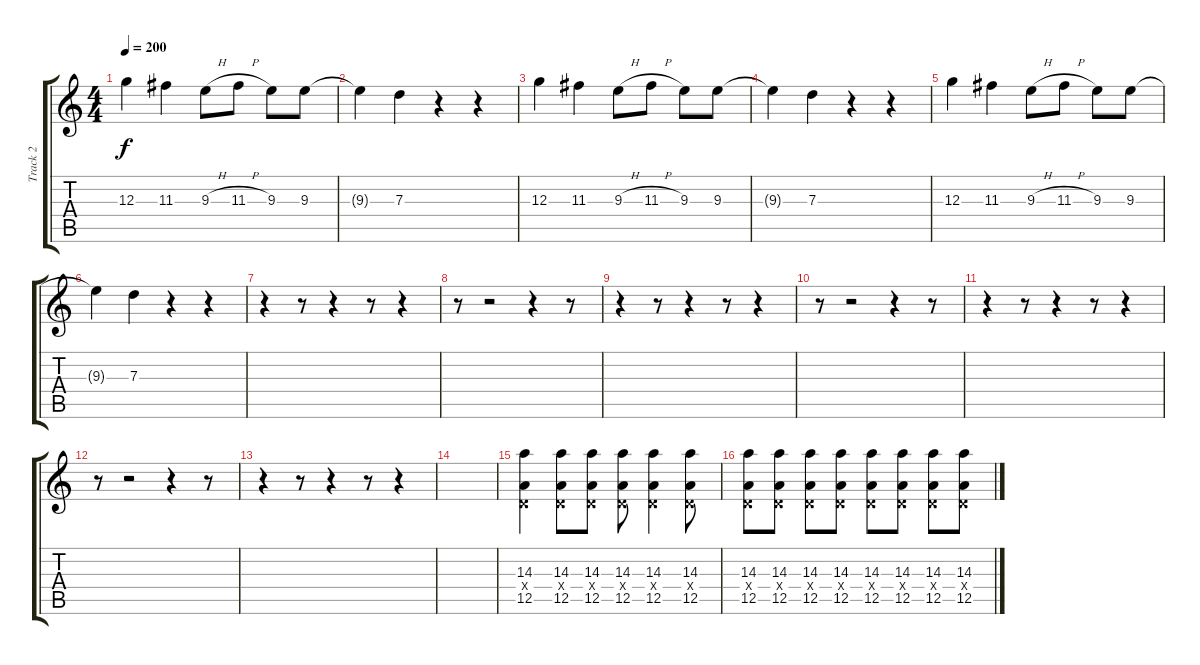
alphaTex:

\track ("Track 2" "Track 2") {instrument distortionguitar}
\staff {score tabs}
\tuning (E4 B3 G3 D3 A2 D2) {hide}
\ts (4 4)
\tempo 200
\clef g2
\ks c
12.3.4{dy f} 11.3.4 9.3{h}.8 11.3{h}.8 9.3.8 9.3.8 |
9.3{t}.4 7.3.4 r.4 r.4 |
12.3.4 11.3.4 9.3{h}.8 11.3{h}.8 9.3.8 9.3.8 |
9.3{t}.4 7.3.4 r.4 r.4 |
12.3.4 11.3.4 9.3{h}.8 11.3{h}.8 9.3.8 9.3.8 |
9.3{t}.4 7.3.4 r.4 r.4 |
r.4 r.8 r.4 r.8 r.4 |
r.8 r.2 r.4 r.8 |
r.4 r.8 r.4 r.8 r.4 |
r.8 r.2 r.4 r.8 |
r.4 r.8 r.4 r.8 r.4 |
r.8 r.2 r.4 r.8 |
r.4 r.8 r.4 r.8 r.4 |
|
(14.3 0.4{x} 12.5).4 (14.3 0.4{x} 12.5).8 (14.3 0.4{x} 12.5).8 (14.3 0.4{x} 12.5).8 (14.3 0.4{x} 12.5).4 (14.3 0.4{x} 12.5).8 |
(14.3 0.4{x} 12.5).8 (14.3 0.4{x} 12.5).8 (14.3 0.4{x} 12.5).8 (14.3 0.4{x} 12.5).8 (14.3 0.4{x} 12.5).8 (14.3 0.4{x} 12.5).8 (14.3 0.4{x} 12.5).8 (14.3 0.4{x} 12.5).8
